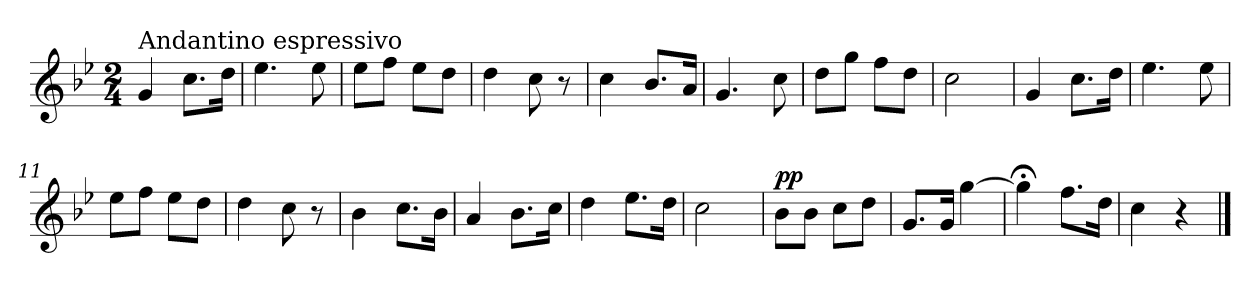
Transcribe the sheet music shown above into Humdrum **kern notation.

**kern	**dynam
*part1	*part1
*staff1	*staff1
*clefG2	*
*k[b-e-]	*
*B-:	*
*M2/4	*
=1	=1
!LO:TX:a:t=Andantino espressivo	!
4g/	.
8.cc\L	.
16dd\Jk	.
=2	=2
4.ee-\	.
8ee-\	.
=3	=3
8ee-\L	.
8ff\J	.
8ee-\L	.
8dd\J	.
=4	=4
4dd\	.
8cc\	.
8r	.
=5	=5
4cc\	.
8.b-/L	.
16a/Jk	.
=6	=6
4.g/	.
8cc\	.
=7	=7
8dd\L	.
8gg\J	.
8ff\L	.
8dd\J	.
=8	=8
2cc\	.
=9	=9
4g/	.
8.cc\L	.
16dd\Jk	.
!!LO:LB:g=z
=10	=10
4.ee-\	.
8ee-\	.
=11	=11
8ee-\L	.
8ff\J	.
8ee-\L	.
8dd\J	.
=12	=12
4dd\	.
8cc\	.
8r	.
=13	=13
4b-\	.
8.cc\L	.
16b-\Jk	.
=14	=14
4a/	.
8.b-\L	.
16cc\Jk	.
=15	=15
4dd\	.
8.ee-\L	.
16dd\Jk	.
=16	=16
2cc\	.
=17	=17
!	!LO:DY:a
8b-\L	pp
8b-\J	.
8cc\L	.
8dd\J	.
=18	=18
8.g/L	.
16g/Jk	.
[4gg\	.
=19	=19
4gg;<\]	.
8.ff\L	.
16dd\Jk	.
!!LO:LB:g=z
=20	=20
4cc\	.
4r	.
==	==
*-	*-
